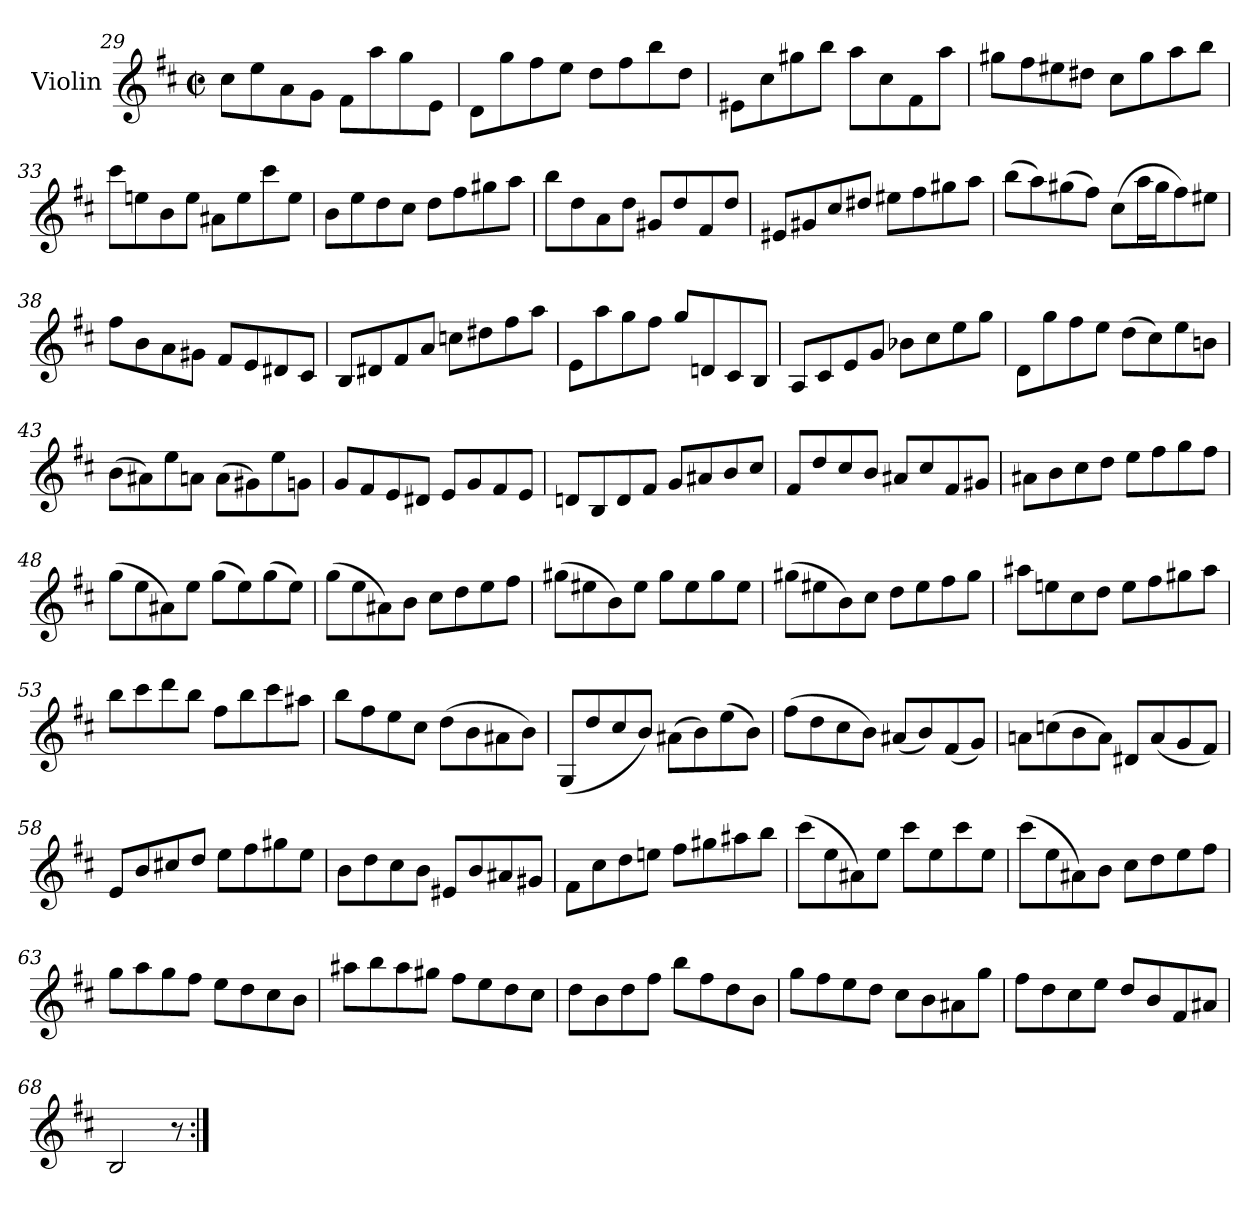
**kern
*part1
*staff1
*I"Violin
*I'Vln.
*clefG2
*k[f#c#]
*M2/2
*met(c|)
=29
8cc#\L
8ee\
8a\
8g\J
8f#\L
8aa\
8gg\
8e\J
=30
8d\L
8gg\
8ff#\
8ee\J
8dd\L
8ff#\
8bb\
8dd\J
=31
8e#X\L
8cc#\
8gg#X\
8bb\J
8aa\L
8cc#\
8f#\
8aa\J
=32
8gg#X\L
8ff#\
8ee#X\
8dd#X\J
8cc#\L
8gg#\
8aa\
8bb\J
=33
8ccc#\L
8een\
8b\
8ee\J
8a#X\L
8ee\
8ccc#\
8ee\J
=34
8b\L
8ee\
8dd\
8cc#\J
8dd\L
8ff#\
8gg#X\
8aa\J
=35
8bb\L
8dd\
8a\
8dd\J
8g#X/L
8dd/
8f#/
8dd/J
=36
8e#X/L
8g#X/
8cc#/
8dd#X/J
8ee#X\L
8ff#\
8gg#X\
8aa\J
=37
(>8bb\L
8aa\)
(>8gg#X\
8ff#\J)
(>8cc#\L
16aa\L
16gg#\J
8ff#\)
8ee#X\J
=38
8ff#\L
8b\
8a\
8g#X\J
8f#/L
8e/
8d#X/
8c#/J
=39
8B/L
8d#X/
8f#/
8a/J
8ccn\L
8dd#X\
8ff#\
8aa\J
=40
8e\L
8aa\
8gg\
8ff#\J
8gg/L
8dn/
8c#/
8B/J
=41
8A/L
8c#/
8e/
8g/J
8b-X\L
8cc#\
8ee\
8gg\J
=42
8d\L
8gg\
8ff#\
8ee\J
(>8dd\L
8cc#\)
8ee\
8bn\J
=43
(>8b\L
8a#X\)
8ee\
8an\J
(>8a\L
8g#X\)
8ee\
8gn\J
=44
8g/L
8f#/
8e/
8d#X/J
8e/L
8g/
8f#/
8e/J
=45
8dn/L
8B/
8d/
8f#/J
8g/L
8a#X/
8b/
8cc#/J
=46
8f#/L
8dd/
8cc#/
8b/J
8a#X/L
8cc#/
8f#/
8g#X/J
=47
8a#X\L
8b\
8cc#\
8dd\J
8ee\L
8ff#\
8gg\
8ff#\J
=48
(>8gg\L
8ee\
8a#X\)
8ee\J
(>8gg\L
8ee\)
(>8gg\
8ee\J)
=49
(>8gg\L
8ee\
8a#X\)
8b\J
8cc#\L
8dd\
8ee\
8ff#\J
=50
(>8gg#X\L
8ee#X\
8b\)
8ee#\J
8gg#\L
8ee#\
8gg#\
8ee#\J
=51
(>8gg#X\L
8ee#X\
8b\)
8cc#\J
8dd\L
8ee#\
8ff#\
8gg#\J
=52
8aa#X\L
8een\
8cc#\
8dd\J
8ee\L
8ff#\
8gg#X\
8aa#\J
=53
8bb\L
8ccc#\
8ddd\
8bb\J
8ff#\L
8bb\
8ccc#\
8aa#X\J
=54
8bb\L
8ff#\
8ee\
8cc#\J
(>8dd\L
8b\
8a#X\
8b\J)
=55
(<8G/L
8dd/
8cc#/
8b/J)
(>8a#X\L
8b\)
(>8ee\
8b\J)
=56
(>8ff#\L
8dd\
8cc#\
8b\J)
(<8a#X/L
8b/)
(<8f#/
8g/J)
=57
8an\L
(>8ccn\
8b\
8a\J)
8d#X/L
(<8a/
8g/
8f#/J)
=58
8e/L
8b/
8cc#X/
8dd/J
8ee\L
8ff#\
8gg#X\
8ee\J
=59
8b\L
8dd\
8cc#\
8b\J
8e#X/L
8b/
8a#X/
8g#X/J
=60
8f#\L
8cc#\
8dd\
8een\J
8ff#\L
8gg#X\
8aa#X\
8bb\J
=61
(>8ccc#\L
8ee\
8a#X\)
8ee\J
8ccc#\L
8ee\
8ccc#\
8ee\J
=62
(>8ccc#\L
8ee\
8a#X\)
8b\J
8cc#\L
8dd\
8ee\
8ff#\J
=63
8gg\L
8aa\
8gg\
8ff#\J
8ee\L
8dd\
8cc#\
8b\J
=64
8aa#X\L
8bb\
8aa#\
8gg#X\J
8ff#\L
8ee\
8dd\
8cc#\J
=65
8dd\L
8b\
8dd\
8ff#\J
8bb\L
8ff#\
8dd\
8b\J
=66
8gg\L
8ff#\
8ee\
8dd\J
8cc#\L
8b\
8a#X\
8gg\J
=67
8ff#\L
8dd\
8cc#\
8ee\J
8dd/L
8b/
8f#/
8a#X/J
=68
2B/
8r
=:|!
*-
